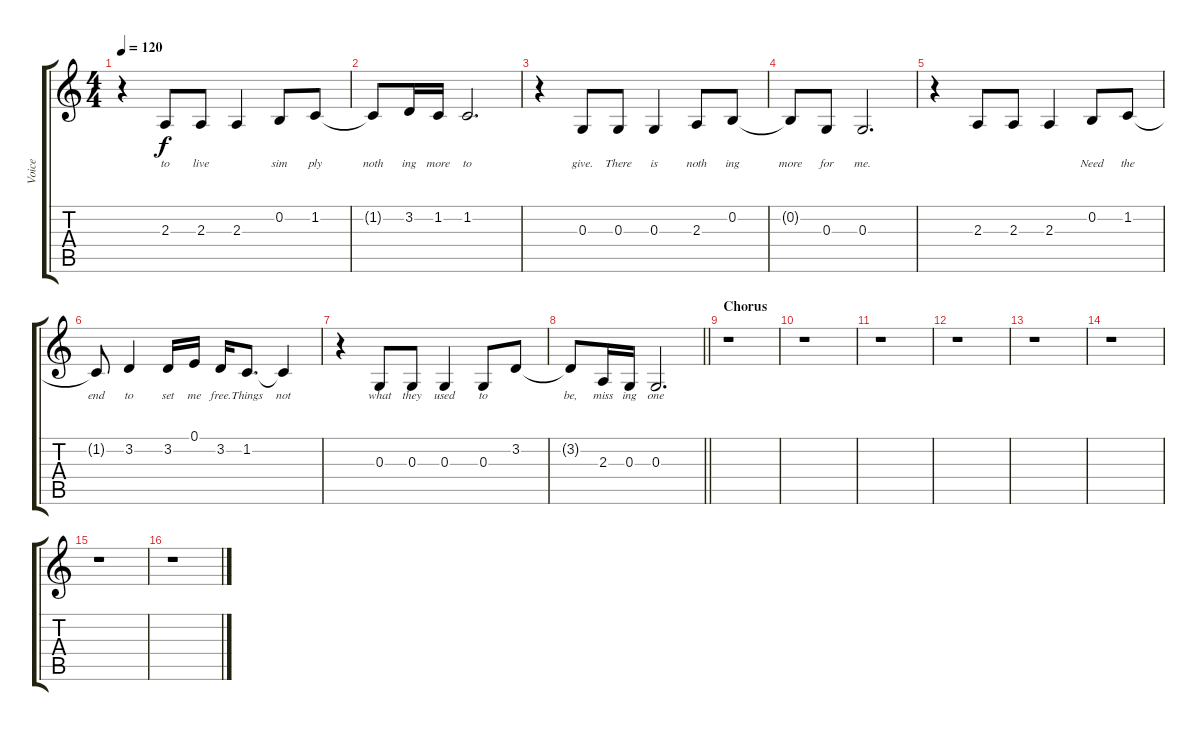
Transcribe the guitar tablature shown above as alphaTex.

\track ("Voice" "Voice") {instrument lead6voice}
\staff {score tabs}
\tuning (E4 B3 G3 D3 A2 E2) {hide}
\ts (4 4)
\tempo 120
\clef g2
\ks aminor
r.4{dy f} 2.3.8{lyrics (0 "to") lyrics (1 "") lyrics (2 "") lyrics (3 "") lyrics (4 "")} 2.3.8{lyrics (0 "live") lyrics (1 "") lyrics (2 "") lyrics (3 "") lyrics (4 "")} 2.3.4{lyrics (0 "") lyrics (1 "") lyrics (2 "") lyrics (3 "") lyrics (4 "")} 0.2.8{lyrics (0 "sim") lyrics (1 "") lyrics (2 "") lyrics (3 "") lyrics (4 "")} 1.2.8{lyrics (0 "ply") lyrics (1 "") lyrics (2 "") lyrics (3 "") lyrics (4 "")} |
1.2{t}.8{lyrics (0 "noth") lyrics (1 "") lyrics (2 "") lyrics (3 "") lyrics (4 "")} 3.2.16{lyrics (0 "ing") lyrics (1 "") lyrics (2 "") lyrics (3 "") lyrics (4 "")} 1.2.16{lyrics (0 "more") lyrics (1 "") lyrics (2 "") lyrics (3 "") lyrics (4 "")} 1.2.2{d lyrics (0 "to") lyrics (1 "") lyrics (2 "") lyrics (3 "") lyrics (4 "")} |
r.4 0.3.8{lyrics (0 "give.") lyrics (1 "") lyrics (2 "") lyrics (3 "") lyrics (4 "")} 0.3.8{lyrics (0 "There") lyrics (1 "") lyrics (2 "") lyrics (3 "") lyrics (4 "")} 0.3.4{lyrics (0 "is") lyrics (1 "") lyrics (2 "") lyrics (3 "") lyrics (4 "")} 2.3.8{lyrics (0 "noth") lyrics (1 "") lyrics (2 "") lyrics (3 "") lyrics (4 "")} 0.2.8{lyrics (0 "ing") lyrics (1 "") lyrics (2 "") lyrics (3 "") lyrics (4 "")} |
0.2{t}.8{lyrics (0 "more") lyrics (1 "") lyrics (2 "") lyrics (3 "") lyrics (4 "")} 0.3.8{lyrics (0 "for") lyrics (1 "") lyrics (2 "") lyrics (3 "") lyrics (4 "")} 0.3.2{d lyrics (0 "me.") lyrics (1 "") lyrics (2 "") lyrics (3 "") lyrics (4 "")} |
r.4 2.3.8{lyrics (0 "") lyrics (1 "") lyrics (2 "") lyrics (3 "") lyrics (4 "")} 2.3.8{lyrics (0 "") lyrics (1 "") lyrics (2 "") lyrics (3 "") lyrics (4 "")} 2.3.4{lyrics (0 "") lyrics (1 "") lyrics (2 "") lyrics (3 "") lyrics (4 "")} 0.2.8{lyrics (0 "Need") lyrics (1 "") lyrics (2 "") lyrics (3 "") lyrics (4 "")} 1.2.8{lyrics (0 "the") lyrics (1 "") lyrics (2 "") lyrics (3 "") lyrics (4 "")} |
1.2{t}.8{lyrics (0 "end") lyrics (1 "") lyrics (2 "") lyrics (3 "") lyrics (4 "")} 3.2.4{lyrics (0 "to") lyrics (1 "") lyrics (2 "") lyrics (3 "") lyrics (4 "")} 3.2.16{lyrics (0 "set") lyrics (1 "") lyrics (2 "") lyrics (3 "") lyrics (4 "")} 0.1.16{lyrics (0 "me") lyrics (1 "") lyrics (2 "") lyrics (3 "") lyrics (4 "")} 3.2.16{lyrics (0 "free.") lyrics (1 "") lyrics (2 "") lyrics (3 "") lyrics (4 "")} 1.2.8{d lyrics (0 "Things") lyrics (1 "") lyrics (2 "") lyrics (3 "") lyrics (4 "")} 1.2{t}.4{lyrics (0 "not") lyrics (1 "") lyrics (2 "") lyrics (3 "") lyrics (4 "")} |
r.4 0.3.8{lyrics (0 "what") lyrics (1 "") lyrics (2 "") lyrics (3 "") lyrics (4 "")} 0.3.8{lyrics (0 "they") lyrics (1 "") lyrics (2 "") lyrics (3 "") lyrics (4 "")} 0.3.4{lyrics (0 "used") lyrics (1 "") lyrics (2 "") lyrics (3 "") lyrics (4 "")} 0.3.8{lyrics (0 "to") lyrics (1 "") lyrics (2 "") lyrics (3 "") lyrics (4 "")} 3.2.8{lyrics (0 "") lyrics (1 "") lyrics (2 "") lyrics (3 "") lyrics (4 "")} |
\barLineRight lightlight
3.2{t}.8{lyrics (0 "be,") lyrics (1 "") lyrics (2 "") lyrics (3 "") lyrics (4 "")} 2.3.16{lyrics (0 "miss") lyrics (1 "") lyrics (2 "") lyrics (3 "") lyrics (4 "")} 0.3.16{lyrics (0 "ing") lyrics (1 "") lyrics (2 "") lyrics (3 "") lyrics (4 "")} 0.3.2{d lyrics (0 "one") lyrics (1 "") lyrics (2 "") lyrics (3 "") lyrics (4 "")} |
\section ("" "Chorus")
\ks c
r.1 |
r.1 |
r.1 |
r.1 |
r.1 |
r.1 |
r.1 |
r.1
